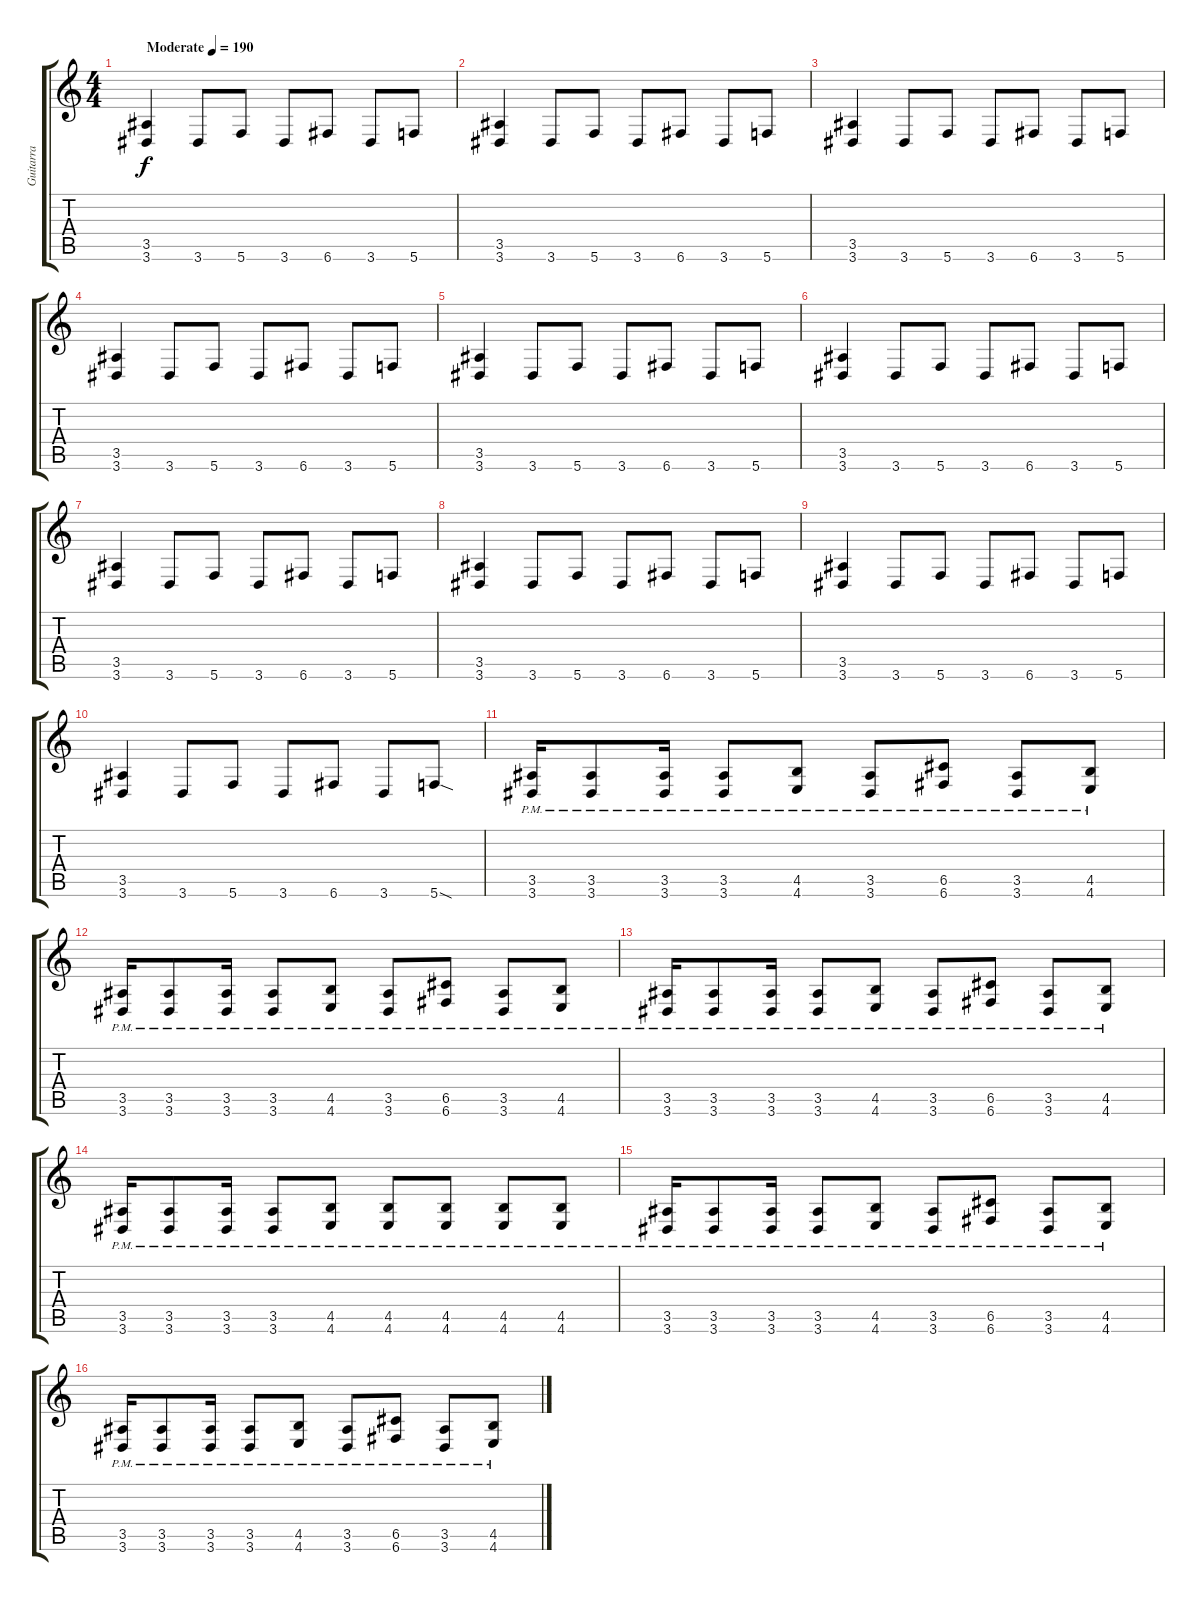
\track ("Guitarra" "Guitarra") {instrument distortionguitar}
\staff {score tabs}
\tuning (D4 A3 F3 C3 G2 C2) {hide}
\ts (4 4)
\tempo (190 "Moderate")
\clef g2
\ks c
(3.5 3.6).4{dy f instrument distortionguitar} 3.6.8 5.6.8 3.6.8 6.6.8 3.6.8 5.6.8 |
(3.5 3.6).4 3.6.8 5.6.8 3.6.8 6.6.8 3.6.8 5.6.8 |
(3.5 3.6).4 3.6.8 5.6.8 3.6.8 6.6.8 3.6.8 5.6.8 |
(3.5 3.6).4 3.6.8 5.6.8 3.6.8 6.6.8 3.6.8 5.6.8 |
(3.5 3.6).4 3.6.8 5.6.8 3.6.8 6.6.8 3.6.8 5.6.8 |
(3.5 3.6).4 3.6.8 5.6.8 3.6.8 6.6.8 3.6.8 5.6.8 |
(3.5 3.6).4 3.6.8 5.6.8 3.6.8 6.6.8 3.6.8 5.6.8 |
(3.5 3.6).4 3.6.8 5.6.8 3.6.8 6.6.8 3.6.8 5.6.8 |
(3.5 3.6).4 3.6.8 5.6.8 3.6.8 6.6.8 3.6.8 5.6.8 |
(3.5 3.6).4 3.6.8 5.6.8 3.6.8 6.6.8 3.6.8 5.6{sod}.8 |
(3.5{pm} 3.6{pm}).16 (3.5{pm} 3.6{pm}).8 (3.5{pm} 3.6{pm}).16 (3.5{pm} 3.6{pm}).8 (4.5{pm} 4.6{pm}).8 (3.5{pm} 3.6{pm}).8 (6.5{pm} 6.6{pm}).8 (3.5{pm} 3.6{pm}).8 (4.5{pm} 4.6{pm}).8 |
(3.5{pm} 3.6{pm}).16 (3.5{pm} 3.6{pm}).8 (3.5{pm} 3.6{pm}).16 (3.5{pm} 3.6{pm}).8 (4.5{pm} 4.6{pm}).8 (3.5{pm} 3.6{pm}).8 (6.5{pm} 6.6{pm}).8 (3.5{pm} 3.6{pm}).8 (4.5{pm} 4.6{pm}).8 |
(3.5{pm} 3.6{pm}).16 (3.5{pm} 3.6{pm}).8 (3.5{pm} 3.6{pm}).16 (3.5{pm} 3.6{pm}).8 (4.5{pm} 4.6{pm}).8 (3.5{pm} 3.6{pm}).8 (6.5{pm} 6.6{pm}).8 (3.5{pm} 3.6{pm}).8 (4.5{pm} 4.6{pm}).8 |
(3.5{pm} 3.6{pm}).16 (3.5{pm} 3.6{pm}).8 (3.5{pm} 3.6{pm}).16 (3.5{pm} 3.6{pm}).8 (4.5{pm} 4.6{pm}).8 (4.5{pm} 4.6{pm}).8 (4.5{pm} 4.6{pm}).8 (4.5{pm} 4.6{pm}).8 (4.5{pm} 4.6{pm}).8 |
(3.5{pm} 3.6{pm}).16 (3.5{pm} 3.6{pm}).8 (3.5{pm} 3.6{pm}).16 (3.5{pm} 3.6{pm}).8 (4.5{pm} 4.6{pm}).8 (3.5{pm} 3.6{pm}).8 (6.5{pm} 6.6{pm}).8 (3.5{pm} 3.6{pm}).8 (4.5{pm} 4.6{pm}).8 |
(3.5{pm} 3.6{pm}).16 (3.5{pm} 3.6{pm}).8 (3.5{pm} 3.6{pm}).16 (3.5{pm} 3.6{pm}).8 (4.5{pm} 4.6{pm}).8 (3.5{pm} 3.6{pm}).8 (6.5{pm} 6.6{pm}).8 (3.5{pm} 3.6{pm}).8 (4.5{pm} 4.6{pm}).8
